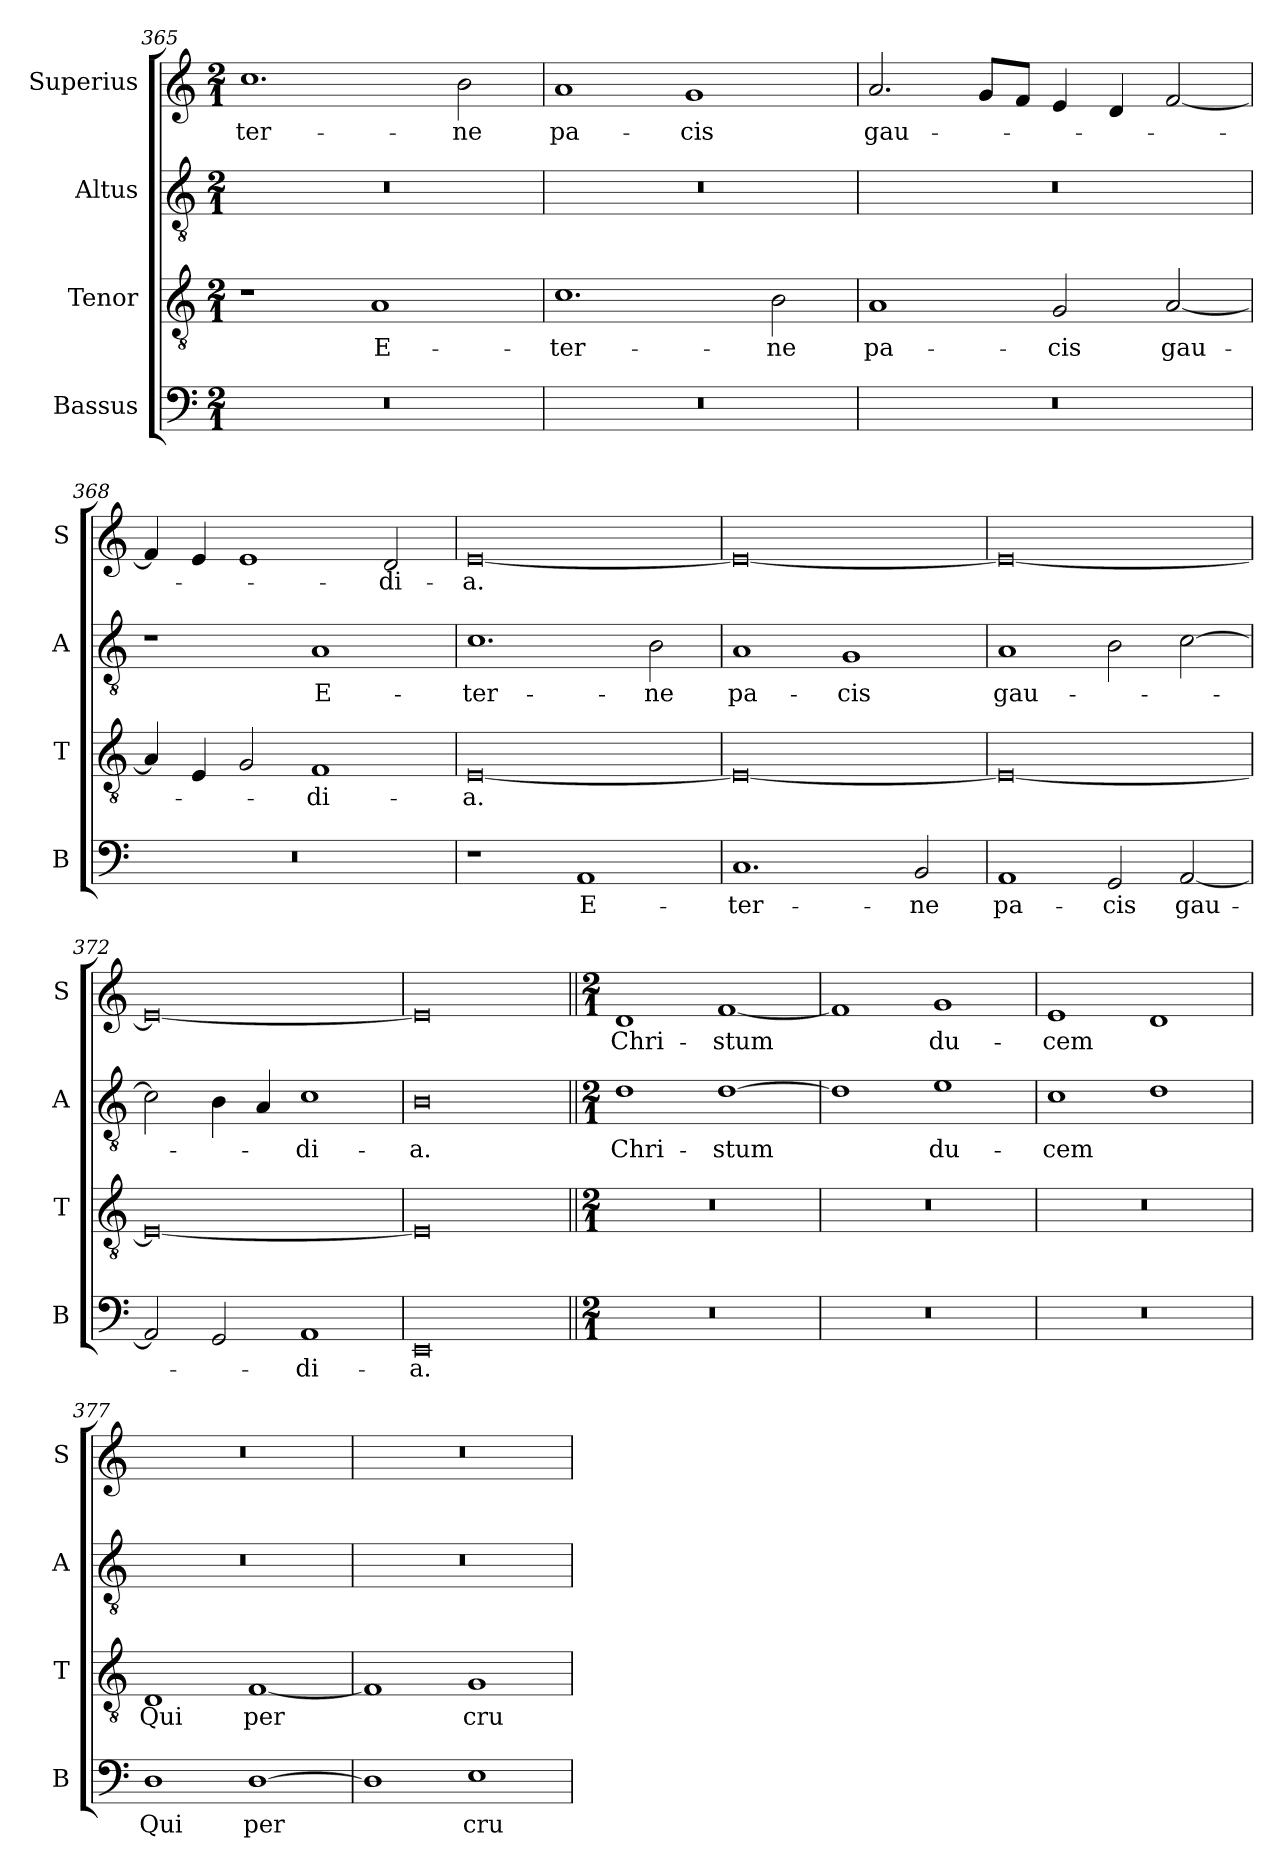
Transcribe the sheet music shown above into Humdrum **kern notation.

**kern	**text	**kern	**text	**kern	**text	**kern	**text
*part4	*part4	*part3	*part3	*part2	*part2	*part1	*part1
*staff4	*staff4	*staff3	*staff3	*staff2	*staff2	*staff1	*staff1
*I"Bassus	*	*I"Tenor	*	*I"Altus	*	*I"Superius	*
*I'B	*	*I'T	*	*I'A	*	*I'S	*
*clefF4	*	*clefGv2	*	*clefGv2	*	*clefG2	*
*k[]	*	*k[]	*	*k[]	*	*k[]	*
*M2/1	*	*M2/1	*	*M2/1	*	*M2/1	*
=365	=365	=365	=365	=365	=365	=365	=365
0r	.	1r	.	0r	.	1.cc	-ter-
.	.	1A	E-	.	.	.	.
.	.	.	.	.	.	2b\	-ne
=366	=366	=366	=366	=366	=366	=366	=366
0r	.	1.c	-ter-	0r	.	1a	pa-
.	.	.	.	.	.	1g	-cis
.	.	2B\	-ne	.	.	.	.
=367	=367	=367	=367	=367	=367	=367	=367
0r	.	1A	pa-	0r	.	2.a/	gau-
.	.	.	.	.	.	8g/L	.
.	.	.	.	.	.	8f/J	.
.	.	2G/	-cis	.	.	4e/	.
.	.	.	.	.	.	4d/	.
.	.	[2A/	gau-	.	.	[2f/	.
=368	=368	=368	=368	=368	=368	=368	=368
0r	.	4A/]	.	1r	.	4f/]	.
.	.	4E/	.	.	.	4e/	.
.	.	2G/	.	.	.	1e	.
.	.	1F	-di-	1A	E-	.	.
.	.	.	.	.	.	2d/	-di-
=369	=369	=369	=369	=369	=369	=369	=369
1r	.	[0E	-a.	1.c	-ter-	[0e	a.
1AA	E-	.	.	.	.	.	.
.	.	.	.	2B\	-ne	.	.
=370	=370	=370	=370	=370	=370	=370	=370
1.C	-ter-	0E_	.	1A	pa-	0e_	.
.	.	.	.	1G	-cis	.	.
2BB/	-ne	.	.	.	.	.	.
=371	=371	=371	=371	=371	=371	=371	=371
1AA	pa-	0E_	.	1A	gau-	0e_	.
2GG/	-cis	.	.	2B\	.	.	.
[2AA/	gau-	.	.	[2c\	.	.	.
=372	=372	=372	=372	=372	=372	=372	=372
2AA/]	.	0E_	.	2c\]	.	0e_	.
2GG/	.	.	.	4B\	.	.	.
.	.	.	.	4A/	.	.	.
1AA	-di-	.	.	1c	-di-	.	.
=373	=373	=373	=373	=373	=373	=373	=373
0EE	-a.	0E]	.	0B	-a.	0e]	.
!!LO:LB:g=z
=374||	=374||	=374||	=374||	=374||	=374||	=374||	=374||
*M2/1	*	*M2/1	*	*M2/1	*	*M2/1	*
0r	.	0r	.	1d	Chri-	1d	Chri-
.	.	.	.	[1d	-stum	[1f	-stum
=375	=375	=375	=375	=375	=375	=375	=375
0r	.	0r	.	1d]	.	1f]	.
.	.	.	.	1e	du-	1g	du-
=376	=376	=376	=376	=376	=376	=376	=376
0r	.	0r	.	1c	-cem	1e	-cem
.	.	.	.	1d	.	1d	.
=377	=377	=377	=377	=377	=377	=377	=377
1D	Qui	1D	Qui	0r	.	0r	.
[1D	per	[1F	per	.	.	.	.
=378	=378	=378	=378	=378	=378	=378	=378
1D]	.	1F]	.	0r	.	0r	.
1E	cru-	1G	cru-	.	.	.	.
=	=	=	=	=	=	=	=
*-	*-	*-	*-	*-	*-	*-	*-
